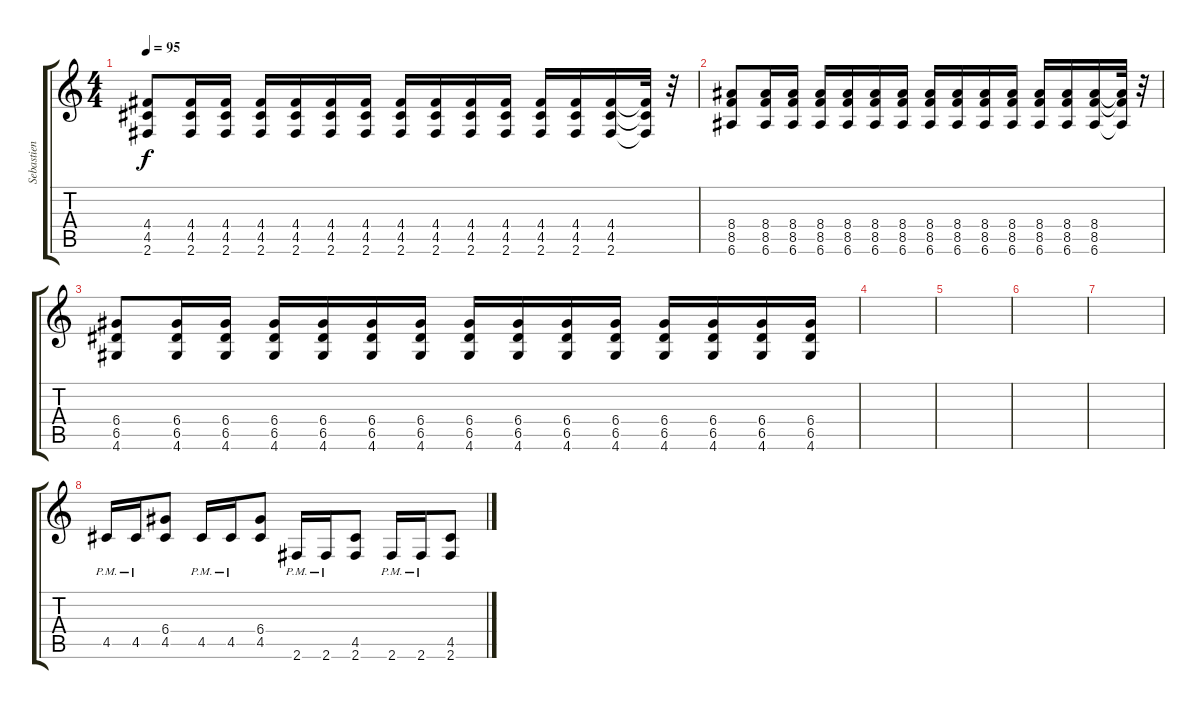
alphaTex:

\track ("Sebastien Guitarra 2" "Sebastien ") {instrument distortionguitar}
\staff {score tabs}
\tuning (E4 B3 G3 D3 A2 E2) {hide}
\ts (4 4)
\tempo 95
\clef g2
\ks c
(4.4 4.5 2.6).8{dy f} (4.4 4.5 2.6).16 (4.4 4.5 2.6).16 (4.4 4.5 2.6).16 (4.4 4.5 2.6).16 (4.4 4.5 2.6).16 (4.4 4.5 2.6).16 (4.4 4.5 2.6).16 (4.4 4.5 2.6).16 (4.4 4.5 2.6).16 (4.4 4.5 2.6).16 (4.4 4.5 2.6).16 (4.4 4.5 2.6).16 (4.4 4.5 2.6).16 (4.4{t} 4.5{t} 2.6{t}).32 r.32 |
(8.4 8.5 6.6).8 (8.4 8.5 6.6).16 (8.4 8.5 6.6).16 (8.4 8.5 6.6).16 (8.4 8.5 6.6).16 (8.4 8.5 6.6).16 (8.4 8.5 6.6).16 (8.4 8.5 6.6).16 (8.4 8.5 6.6).16 (8.4 8.5 6.6).16 (8.4 8.5 6.6).16 (8.4 8.5 6.6).16 (8.4 8.5 6.6).16 (8.4 8.5 6.6).16 (8.4{t} 8.5{t} 6.6{t}).32 r.32 |
(6.4 6.5 4.6).8 (6.4 6.5 4.6).16 (6.4 6.5 4.6).16 (6.4 6.5 4.6).16 (6.4 6.5 4.6).16 (6.4 6.5 4.6).16 (6.4 6.5 4.6).16 (6.4 6.5 4.6).16 (6.4 6.5 4.6).16 (6.4 6.5 4.6).16 (6.4 6.5 4.6).16 (6.4 6.5 4.6).16 (6.4 6.5 4.6).16 (6.4 6.5 4.6).16 (6.4 6.5 4.6).16 |
|
|
|
|
4.5{pm}.16 4.5{pm}.16 (6.4 4.5).8 4.5{pm}.16 4.5{pm}.16 (6.4 4.5).8 2.6{pm}.16 2.6{pm}.16 (4.5 2.6).8 2.6{pm}.16 2.6{pm}.16 (4.5 2.6).8
